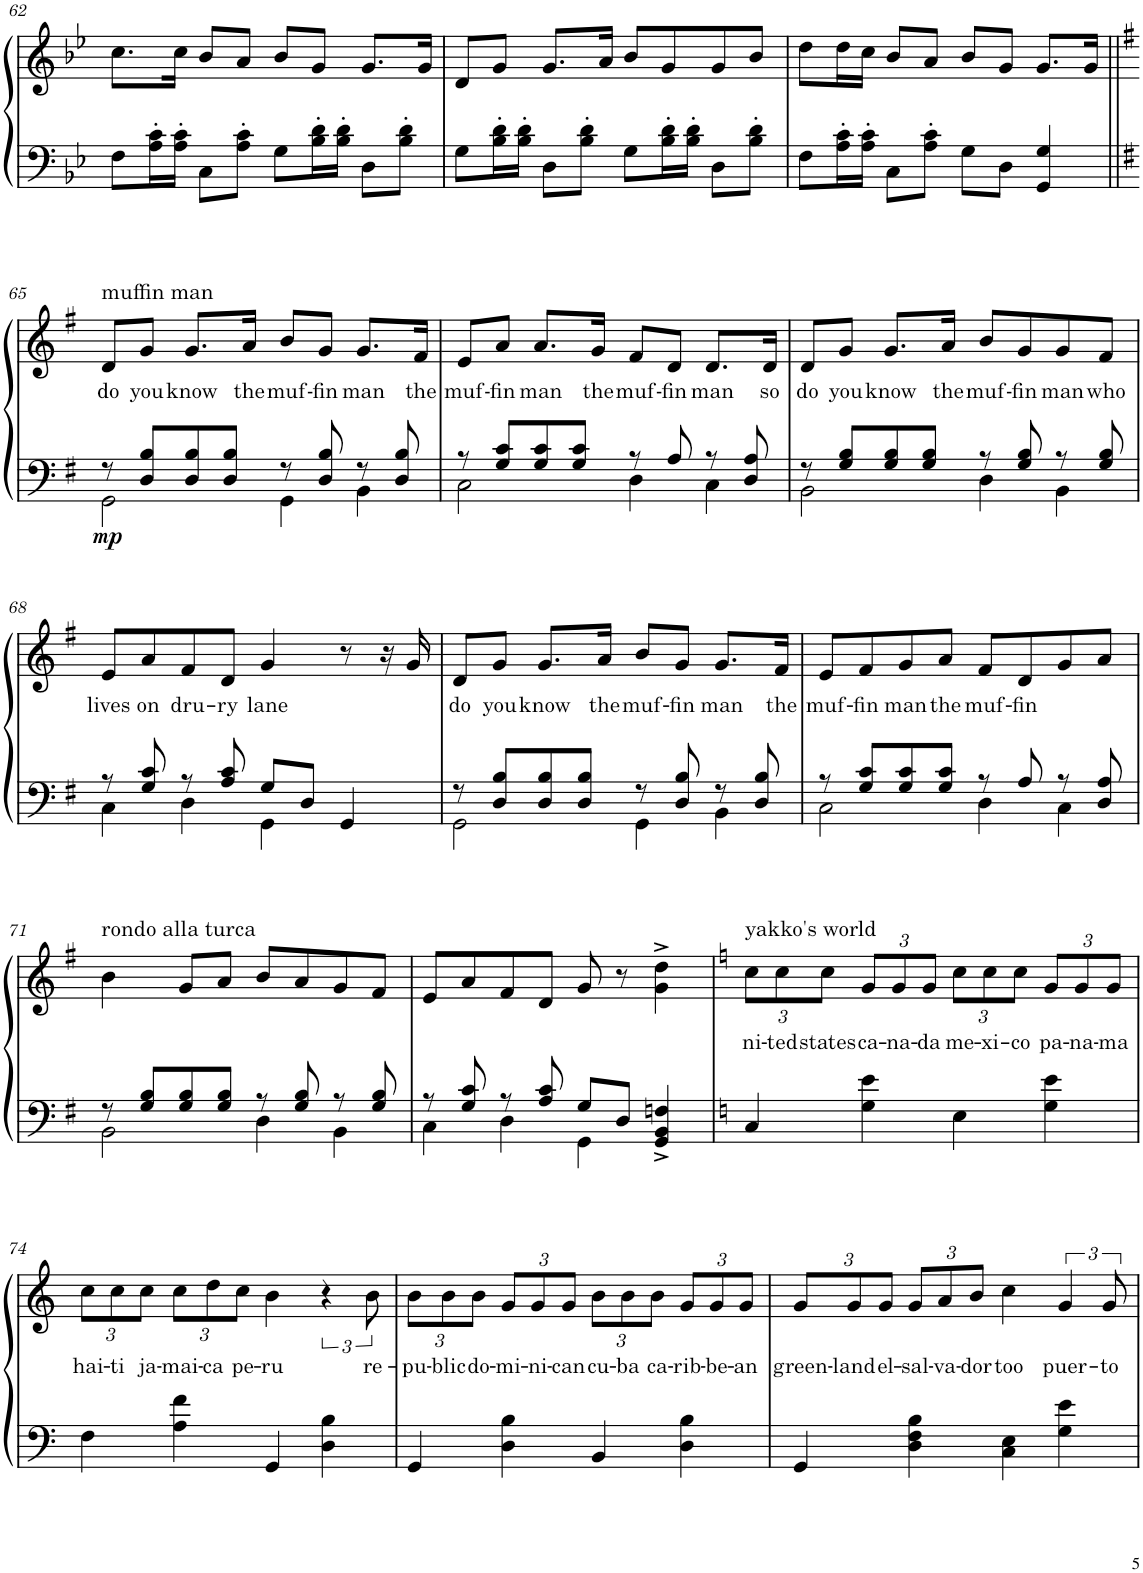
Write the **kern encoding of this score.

**kern	**kern	**text	**dynam
*part1	*part1	*part1	*part1
*staff2	*staff1	*staff1	*staff1/2
*I"Piano	*	*	*
*I'Pno.	*	*	*
!!LO:PB:g=z
*clefF4	*clefG2	*	*
*k[b-e-]	*k[b-e-]	*	*
*M4/4	*M4/4	*	*
=62	=62	=62	=62
8F\L	8.cc\L	.	.
16A\' 16c\'L	.	.	.
16A\' 16c\'JJ	16cc\Jk	.	.
8C\L	8b-/L	.	.
8A\' 8c\'J	8a/J	.	.
8G\L	8b-/L	.	.
16B-\' 16d\'L	8g/J	.	.
16B-\' 16d\'JJ	.	.	.
8D\L	8.g/L	.	.
8B-\' 8d\'J	.	.	.
.	16g/Jk	.	.
=63	=63	=63	=63
8G\L	8d/L	.	.
16B-\' 16d\'L	8g/J	.	.
16B-\' 16d\'JJ	.	.	.
8D\L	8.g/L	.	.
8B-\' 8d\'J	.	.	.
.	16a/Jk	.	.
8G\L	8b-/L	.	.
16B-\' 16d\'L	8g/	.	.
16B-\' 16d\'JJ	.	.	.
8D\L	8g/	.	.
8B-\' 8d\'J	8b-/J	.	.
=64	=64	=64	=64
8F\L	8dd\L	.	.
16A\' 16c\'L	16dd\L	.	.
16A\' 16c\'JJ	16cc\JJ	.	.
8C\L	8b-/L	.	.
8A\' 8c\'J	8a/J	.	.
8G\L	8b-/L	.	.
8D\J	8g/J	.	.
4GG/ 4G/	8.g/L	.	.
.	16g/Jk	.	.
!!LO:LB:g=z
=65||	=65||	=65||	=65||
*k[f#]	*k[f#]	*	*
*^	*	*	*
!	!	!LO:TX:a:t=muffin man	!	!
!	!	!	!LO:LY:b	!LO:DY:b=2
8r	2GG\	8d/L	do	mp
!	!	!	!LO:LY:b	!
8D/ 8B/L	.	8g/J	you	.
!	!	!	!LO:LY:b	!
8D/ 8B/	.	8.g/L	know	.
8D/ 8B/J	.	.	.	.
!	!	!	!LO:LY:b	!
.	.	16a/Jk	the	.
!	!	!	!LO:LY:b	!
8r	4GG\	8b/L	muf-	.
!	!	!	!LO:LY:b	!
8D/ 8B/	.	8g/J	-fin	.
!	!	!	!LO:LY:b	!
8r	4BB\	8.g/L	man	.
8D/ 8B/	.	.	.	.
!	!	!	!LO:LY:b	!
.	.	16f#/Jk	the	.
=66	=66	=66	=66	=66
!	!	!	!LO:LY:b	!
8r	2C\	8e/L	muf-	.
!	!	!	!LO:LY:b	!
8G/ 8c/L	.	8a/J	-fin	.
!	!	!	!LO:LY:b	!
8G/ 8c/	.	8.a/L	man	.
8G/ 8c/J	.	.	.	.
!	!	!	!LO:LY:b	!
.	.	16g/Jk	the	.
!	!	!	!LO:LY:b	!
8r	4D\	8f#/L	muf-	.
!	!	!	!LO:LY:b	!
8A/	.	8d/J	-fin	.
!	!	!	!LO:LY:b	!
8r	4C\	8.d/L	man	.
8D/ 8A/	.	.	.	.
!	!	!	!LO:LY:b	!
.	.	16d/Jk	so	.
=67	=67	=67	=67	=67
!	!	!	!LO:LY:b	!
8r	2BB\	8d/L	do	.
!	!	!	!LO:LY:b	!
8G/ 8B/L	.	8g/J	you	.
!	!	!	!LO:LY:b	!
8G/ 8B/	.	8.g/L	know	.
8G/ 8B/J	.	.	.	.
!	!	!	!LO:LY:b	!
.	.	16a/Jk	the	.
!	!	!	!LO:LY:b	!
8r	4D\	8b/L	muf-	.
!	!	!	!LO:LY:b	!
8G/ 8B/	.	8g/	-fin	.
!	!	!	!LO:LY:b	!
8r	4BB\	8g/	man	.
!	!	!	!LO:LY:b	!
8G/ 8B/	.	8f#/J	who	.
!!LO:LB:g=z
=68	=68	=68	=68	=68
!	!	!	!LO:LY:b	!
8r	4C\	8e/L	lives	.
!	!	!	!LO:LY:b	!
8G/ 8c/	.	8a/	on	.
!	!	!	!LO:LY:b	!
8r	4D\	8f#/	dru-	.
!	!	!	!LO:LY:b	!
8A/ 8c/	.	8d/J	-ry	.
!	!	!	!LO:LY:b	!
8G/L	4GG\	4g/	lane	.
8D/J	.	.	.	.
4GG/	4ryy	8r	.	.
.	.	16r	.	.
.	.	16g/	.	.
=69	=69	=69	=69	=69
!	!	!	!LO:LY:b	!
8r	2GG\	8d/L	do	.
!	!	!	!LO:LY:b	!
8D/ 8B/L	.	8g/J	you	.
!	!	!	!LO:LY:b	!
8D/ 8B/	.	8.g/L	know	.
8D/ 8B/J	.	.	.	.
!	!	!	!LO:LY:b	!
.	.	16a/Jk	the	.
!	!	!	!LO:LY:b	!
8r	4GG\	8b/L	muf-	.
!	!	!	!LO:LY:b	!
8D/ 8B/	.	8g/J	-fin	.
!	!	!	!LO:LY:b	!
8r	4BB\	8.g/L	man	.
8D/ 8B/	.	.	.	.
!	!	!	!LO:LY:b	!
.	.	16f#/Jk	the	.
=70	=70	=70	=70	=70
!	!	!	!LO:LY:b	!
8r	2C\	8e/L	muf-	.
!	!	!	!LO:LY:b	!
8G/ 8c/L	.	8f#/	-fin	.
!	!	!	!LO:LY:b	!
8G/ 8c/	.	8g/	man	.
!	!	!	!LO:LY:b	!
8G/ 8c/J	.	8a/J	the	.
!	!	!	!LO:LY:b	!
8r	4D\	8f#/L	muf-	.
!	!	!	!LO:LY:b	!
8A/	.	8d/	-fin	.
8r	4C\	8g/	.	.
8D/ 8A/	.	8a/J	.	.
!!LO:LB:g=z
=71	=71	=71	=71	=71
!	!	!LO:TX:a:t=rondo alla turca	!	!
8r	2BB\	4b\	.	.
8G/ 8B/L	.	.	.	.
8G/ 8B/	.	8g/L	.	.
8G/ 8B/J	.	8a/J	.	.
8r	4D\	8b/L	.	.
8G/ 8B/	.	8a/	.	.
8r	4BB\	8g/	.	.
8G/ 8B/	.	8f#/J	.	.
=72	=72	=72	=72	=72
8r	4C\	8e/L	.	.
8G/ 8c/	.	8a/	.	.
8r	4D\	8f#/	.	.
8A/ 8c/	.	8d/J	.	.
8G/L	4GG\	8g/	.	.
8D/J	.	8r	.	.
4GG/^ 4BB/^ 4Fn/^	4ryy	4g\^ 4dd\^	.	.
*v	*v	*	*	*
=73	=73	=73	=73
*k[]	*k[]	*	*
*	*Xbrackettup	*	*
*^	*	*	*
!	!	!LO:TX:a:t=yakko's world	!	!
!	!	!	!LO:LY:b	!
*v	*v	*	*	*
4C/	12cc\L	-ni-	.
!	!	!LO:LY:b	!
.	12cc\	-ted	.
!	!	!LO:LY:b	!
.	12cc\J	states	.
!	!	!LO:LY:b	!
4G\ 4e\	12g/L	ca-	.
!	!	!LO:LY:b	!
.	12g/	-na-	.
!	!	!LO:LY:b	!
.	12g/J	-da	.
!	!	!LO:LY:b	!
4E\	12cc\L	me-	.
!	!	!LO:LY:b	!
.	12cc\	-xi-	.
!	!	!LO:LY:b	!
.	12cc\J	-co	.
!	!	!LO:LY:b	!
4G\ 4e\	12g/L	pa-	.
!	!	!LO:LY:b	!
.	12g/	-na-	.
!	!	!LO:LY:b	!
.	12g/J	-ma	.
!!LO:LB:g=z
=74	=74	=74	=74
!	!	!LO:LY:b	!
4F\	12cc\L	hai-	.
!	!	!LO:LY:b	!
.	12cc\	-ti	.
!	!	!LO:LY:b	!
.	12cc\J	ja-	.
!	!	!LO:LY:b	!
4A\ 4f\	12cc\L	-mai-	.
!	!	!LO:LY:b	!
.	12dd\	-ca	.
!	!	!LO:LY:b	!
.	12cc\J	pe-	.
!	!	!LO:LY:b	!
4GG/	4b\	-ru	.
*	*brackettup	*	*
4D\ 4B\	6r	.	.
!	!	!LO:LY:b	!
.	12b\	re-	.
=75	=75	=75	=75
*	*Xbrackettup	*	*
!	!	!LO:LY:b	!
4GG/	12b\L	-pu-	.
!	!	!LO:LY:b	!
.	12b\	-blic	.
!	!	!LO:LY:b	!
.	12b\J	do-	.
!	!	!LO:LY:b	!
4D\ 4B\	12g/L	-mi-	.
!	!	!LO:LY:b	!
.	12g/	-ni-	.
!	!	!LO:LY:b	!
.	12g/J	-can	.
!	!	!LO:LY:b	!
4BB/	12b\L	cu-	.
!	!	!LO:LY:b	!
.	12b\	-ba	.
!	!	!LO:LY:b	!
.	12b\J	ca-	.
!	!	!LO:LY:b	!
4D\ 4B\	12g/L	-rib-	.
!	!	!LO:LY:b	!
.	12g/	-be-	.
!	!	!LO:LY:b	!
.	12g/J	-an	.
=76	=76	=76	=76
!	!	!LO:LY:b	!
4GG/	12g/L	green-	.
!	!	!LO:LY:b	!
.	12g/	-land	.
!	!	!LO:LY:b	!
.	12g/J	el-	.
!	!	!LO:LY:b	!
4D\ 4F\ 4B\	12g/L	-sal-	.
!	!	!LO:LY:b	!
.	12a/	-va-	.
!	!	!LO:LY:b	!
.	12b/J	-dor	.
!	!	!LO:LY:b	!
4C\ 4E\	4cc\	too	.
*	*brackettup	*	*
!	!	!LO:LY:b	!
4G\ 4e\	6g/	puer-	.
!	!	!LO:LY:b	!
.	12g/	-to	.
=	=	=	=
*-	*-	*-	*-
